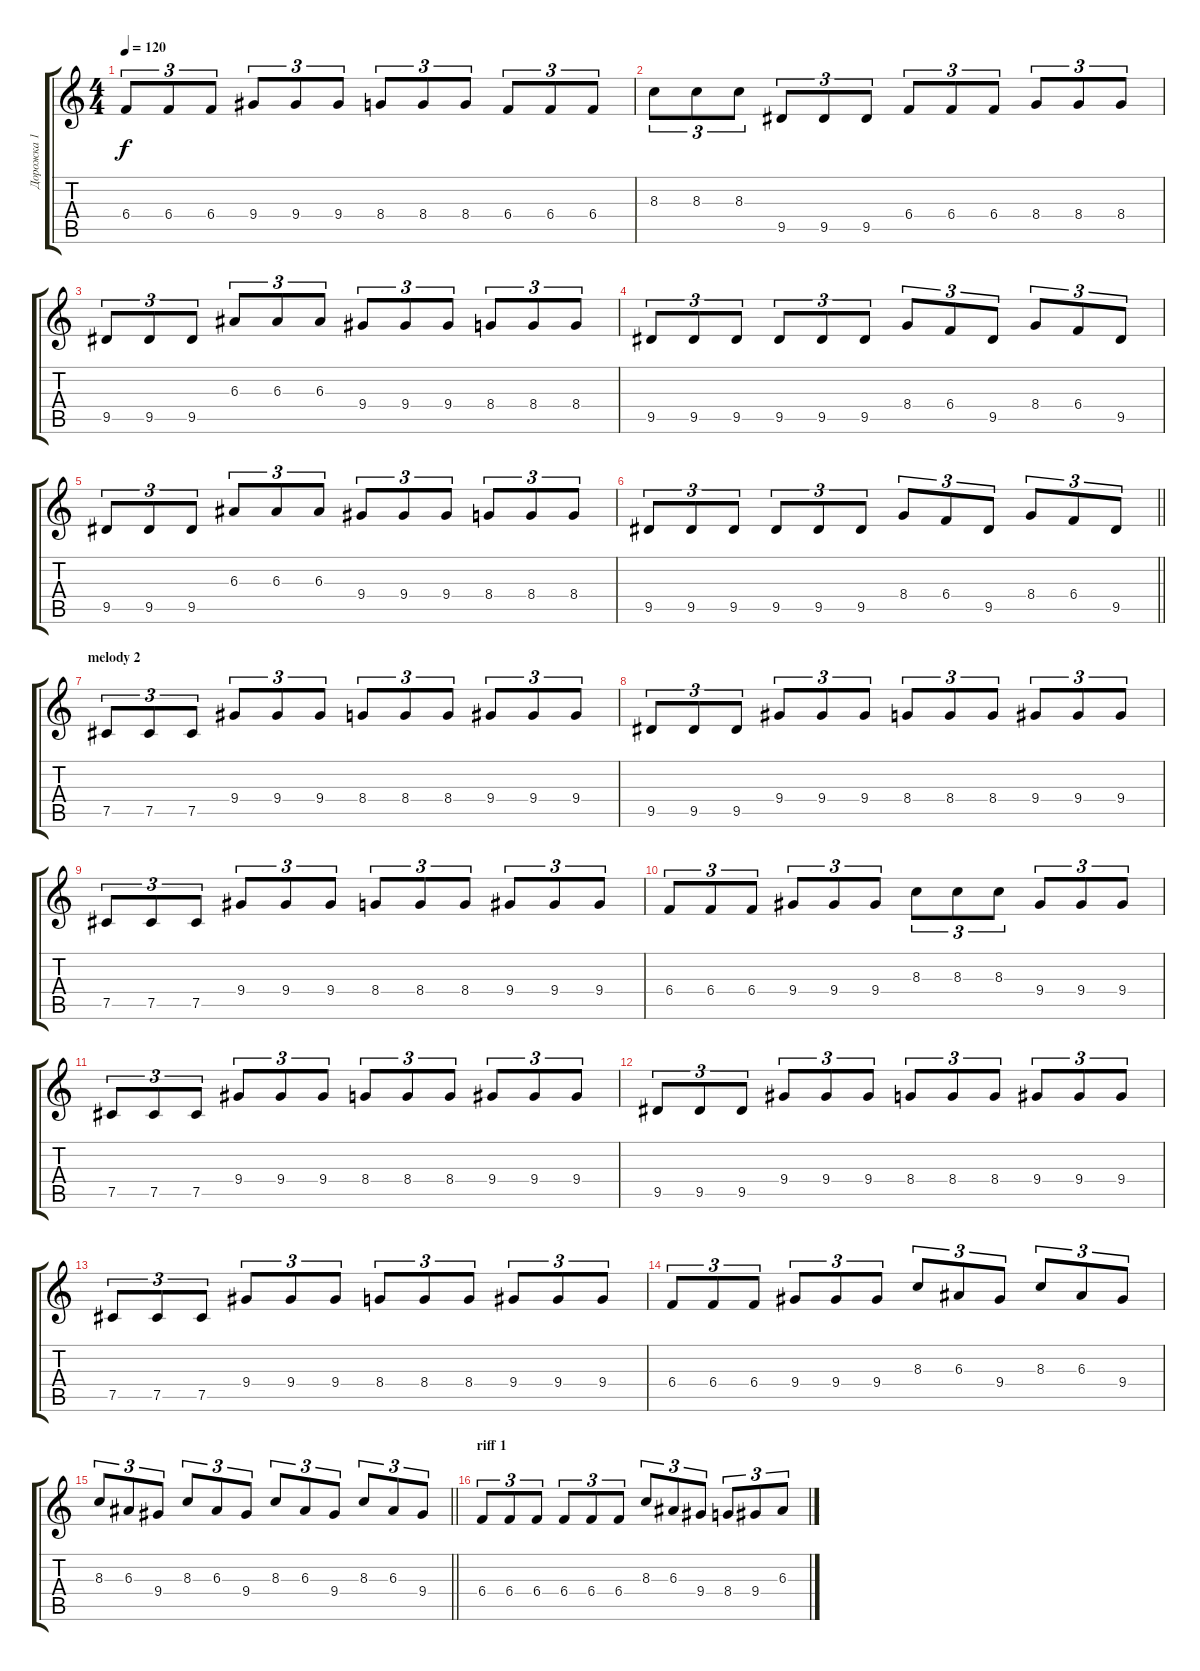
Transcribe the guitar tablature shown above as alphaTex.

\track ("Дорожка 1" "Дорожка 1") {instrument distortionguitar}
\staff {score tabs}
\tuning (Db4 Ab3 E3 B2 Gb2 B1) {hide}
\ts (4 4)
\tempo 120
\clef g2
\ks c
6.4.8{tu (3 2) dy f} 6.4.8{tu (3 2)} 6.4.8{tu (3 2)} 9.4.8{tu (3 2)} 9.4.8{tu (3 2)} 9.4.8{tu (3 2)} 8.4.8{tu (3 2)} 8.4.8{tu (3 2)} 8.4.8{tu (3 2)} 6.4.8{tu (3 2)} 6.4.8{tu (3 2)} 6.4.8{tu (3 2)} |
8.3.8{tu (3 2)} 8.3.8{tu (3 2)} 8.3.8{tu (3 2)} 9.5.8{tu (3 2)} 9.5.8{tu (3 2)} 9.5.8{tu (3 2)} 6.4.8{tu (3 2)} 6.4.8{tu (3 2)} 6.4.8{tu (3 2)} 8.4.8{tu (3 2)} 8.4.8{tu (3 2)} 8.4.8{tu (3 2)} |
9.5.8{tu (3 2)} 9.5.8{tu (3 2)} 9.5.8{tu (3 2)} 6.3.8{tu (3 2)} 6.3.8{tu (3 2)} 6.3.8{tu (3 2)} 9.4.8{tu (3 2)} 9.4.8{tu (3 2)} 9.4.8{tu (3 2)} 8.4.8{tu (3 2)} 8.4.8{tu (3 2)} 8.4.8{tu (3 2)} |
9.5.8{tu (3 2)} 9.5.8{tu (3 2)} 9.5.8{tu (3 2)} 9.5.8{tu (3 2)} 9.5.8{tu (3 2)} 9.5.8{tu (3 2)} 8.4.8{tu (3 2)} 6.4.8{tu (3 2)} 9.5.8{tu (3 2)} 8.4.8{tu (3 2)} 6.4.8{tu (3 2)} 9.5.8{tu (3 2)} |
9.5.8{tu (3 2)} 9.5.8{tu (3 2)} 9.5.8{tu (3 2)} 6.3.8{tu (3 2)} 6.3.8{tu (3 2)} 6.3.8{tu (3 2)} 9.4.8{tu (3 2)} 9.4.8{tu (3 2)} 9.4.8{tu (3 2)} 8.4.8{tu (3 2)} 8.4.8{tu (3 2)} 8.4.8{tu (3 2)} |
\barLineRight lightlight
9.5.8{tu (3 2)} 9.5.8{tu (3 2)} 9.5.8{tu (3 2)} 9.5.8{tu (3 2)} 9.5.8{tu (3 2)} 9.5.8{tu (3 2)} 8.4.8{tu (3 2)} 6.4.8{tu (3 2)} 9.5.8{tu (3 2)} 8.4.8{tu (3 2)} 6.4.8{tu (3 2)} 9.5.8{tu (3 2)} |
\section ("" "melody 2")
7.5.8{tu (3 2)} 7.5.8{tu (3 2)} 7.5.8{tu (3 2)} 9.4.8{tu (3 2)} 9.4.8{tu (3 2)} 9.4.8{tu (3 2)} 8.4.8{tu (3 2)} 8.4.8{tu (3 2)} 8.4.8{tu (3 2)} 9.4.8{tu (3 2)} 9.4.8{tu (3 2)} 9.4.8{tu (3 2)} |
9.5.8{tu (3 2)} 9.5.8{tu (3 2)} 9.5.8{tu (3 2)} 9.4.8{tu (3 2)} 9.4.8{tu (3 2)} 9.4.8{tu (3 2)} 8.4.8{tu (3 2)} 8.4.8{tu (3 2)} 8.4.8{tu (3 2)} 9.4.8{tu (3 2)} 9.4.8{tu (3 2)} 9.4.8{tu (3 2)} |
7.5.8{tu (3 2)} 7.5.8{tu (3 2)} 7.5.8{tu (3 2)} 9.4.8{tu (3 2)} 9.4.8{tu (3 2)} 9.4.8{tu (3 2)} 8.4.8{tu (3 2)} 8.4.8{tu (3 2)} 8.4.8{tu (3 2)} 9.4.8{tu (3 2)} 9.4.8{tu (3 2)} 9.4.8{tu (3 2)} |
6.4.8{tu (3 2)} 6.4.8{tu (3 2)} 6.4.8{tu (3 2)} 9.4.8{tu (3 2)} 9.4.8{tu (3 2)} 9.4.8{tu (3 2)} 8.3.8{tu (3 2)} 8.3.8{tu (3 2)} 8.3.8{tu (3 2)} 9.4.8{tu (3 2)} 9.4.8{tu (3 2)} 9.4.8{tu (3 2)} |
7.5.8{tu (3 2)} 7.5.8{tu (3 2)} 7.5.8{tu (3 2)} 9.4.8{tu (3 2)} 9.4.8{tu (3 2)} 9.4.8{tu (3 2)} 8.4.8{tu (3 2)} 8.4.8{tu (3 2)} 8.4.8{tu (3 2)} 9.4.8{tu (3 2)} 9.4.8{tu (3 2)} 9.4.8{tu (3 2)} |
9.5.8{tu (3 2)} 9.5.8{tu (3 2)} 9.5.8{tu (3 2)} 9.4.8{tu (3 2)} 9.4.8{tu (3 2)} 9.4.8{tu (3 2)} 8.4.8{tu (3 2)} 8.4.8{tu (3 2)} 8.4.8{tu (3 2)} 9.4.8{tu (3 2)} 9.4.8{tu (3 2)} 9.4.8{tu (3 2)} |
7.5.8{tu (3 2)} 7.5.8{tu (3 2)} 7.5.8{tu (3 2)} 9.4.8{tu (3 2)} 9.4.8{tu (3 2)} 9.4.8{tu (3 2)} 8.4.8{tu (3 2)} 8.4.8{tu (3 2)} 8.4.8{tu (3 2)} 9.4.8{tu (3 2)} 9.4.8{tu (3 2)} 9.4.8{tu (3 2)} |
6.4.8{tu (3 2)} 6.4.8{tu (3 2)} 6.4.8{tu (3 2)} 9.4.8{tu (3 2)} 9.4.8{tu (3 2)} 9.4.8{tu (3 2)} 8.3.8{tu (3 2)} 6.3.8{tu (3 2)} 9.4.8{tu (3 2)} 8.3.8{tu (3 2)} 6.3.8{tu (3 2)} 9.4.8{tu (3 2)} |
\barLineRight lightlight
8.3.8{tu (3 2)} 6.3.8{tu (3 2)} 9.4.8{tu (3 2)} 8.3.8{tu (3 2)} 6.3.8{tu (3 2)} 9.4.8{tu (3 2)} 8.3.8{tu (3 2)} 6.3.8{tu (3 2)} 9.4.8{tu (3 2)} 8.3.8{tu (3 2)} 6.3.8{tu (3 2)} 9.4.8{tu (3 2)} |
\section ("" "riff 1")
6.4.8{tu (3 2)} 6.4.8{tu (3 2)} 6.4.8{tu (3 2)} 6.4.8{tu (3 2)} 6.4.8{tu (3 2)} 6.4.8{tu (3 2)} 8.3.8{tu (3 2)} 6.3.8{tu (3 2)} 9.4.8{tu (3 2)} 8.4.8{tu (3 2)} 9.4.8{tu (3 2)} 6.3.8{tu (3 2)}
